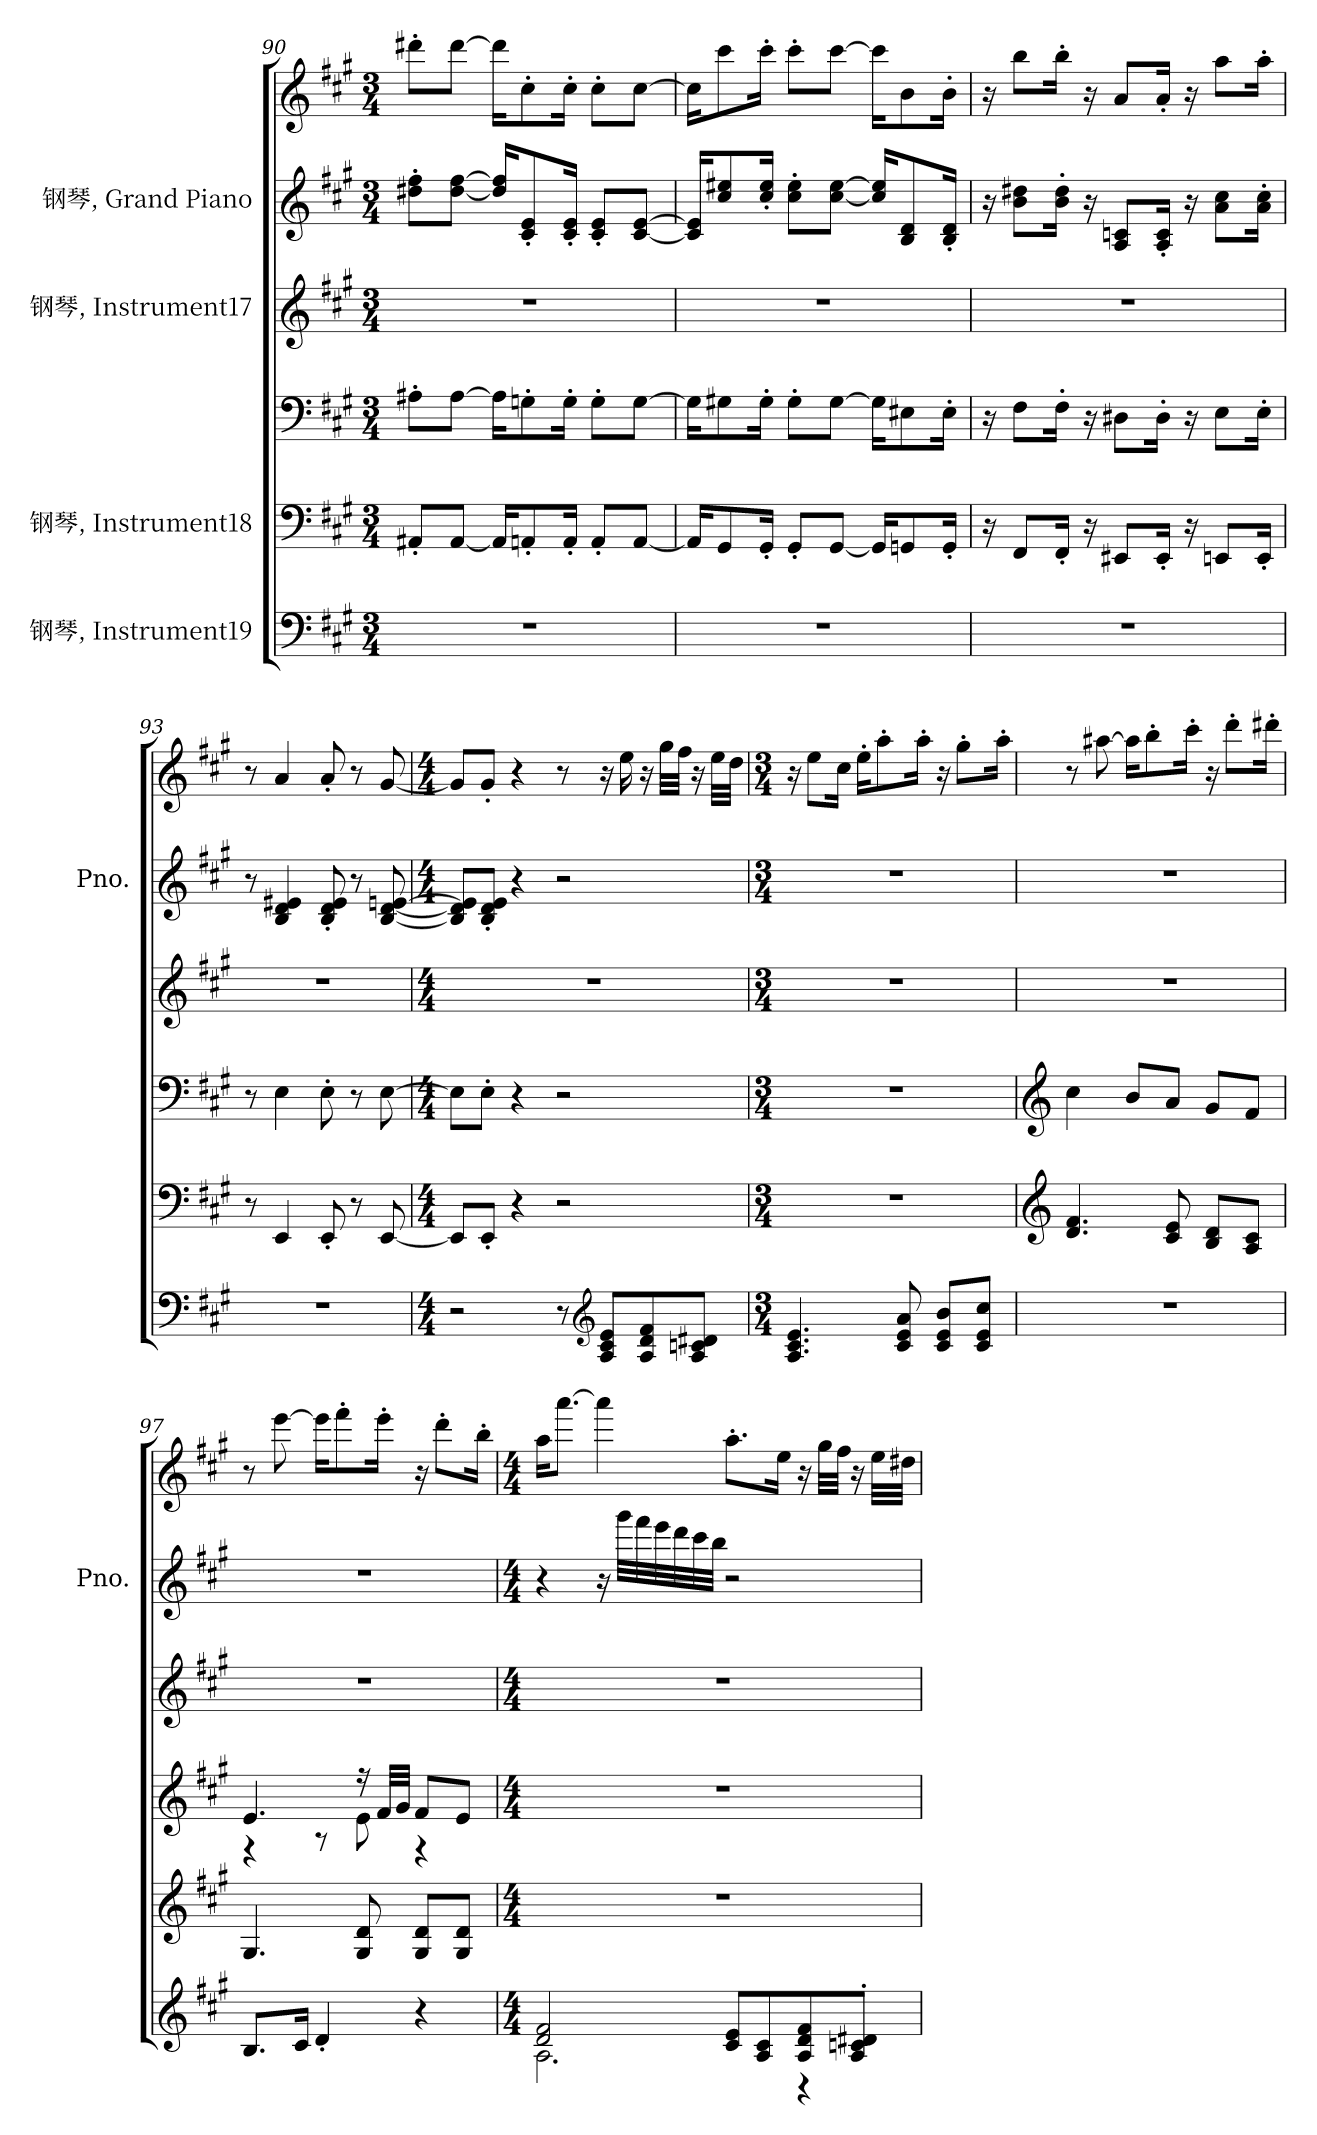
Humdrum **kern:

**kern	**kern	**kern	**kern	**kern	**kern
*part4	*part3	*part3	*part2	*part1	*part1
*staff6	*staff5	*staff4	*staff3	*staff2	*staff1
*I"钢琴, Instrument19	*I"钢琴, Instrument18	*	*I"钢琴, Instrument17	*I"钢琴, Grand Piano	*
*	*	*	*	*I'Pno.	*
*clefF4	*clefF4	*clefF4	*clefG2	*clefG2	*clefG2
*k[f#c#g#]	*k[f#c#g#]	*k[f#c#g#]	*k[f#c#g#]	*k[f#c#g#]	*k[f#c#g#]
*M3/4	*M3/4	*M3/4	*M3/4	*M3/4	*M3/4
=90	=90	=90	=90	=90	=90
2.r	8AA#X'/L	8A#X'\L	2.r	8dd#X\' 8ff#\'L	8ddd#X'\L
*	*	*	*	*	*MM69
.	[8AA#/J	[8A#\J	.	[8dd#\ [8ff#\J	[8ddd#\J
*	*	*	*	*	*MM66
.	16AA#/KL]	16A#\KL]	.	16dd#/] 16ff#/]KL	16ddd#\KL]
.	8AAn'/	8Gn'\	.	8c#/' 8e/'	8cc#'\
.	16AA'/Jk	16G'\Jk	.	16c#/' 16e/'Jk	16cc#'\Jk
*	*	*	*	*	*MM59
.	8AA'/L	8G'\L	.	8c#/' 8e/'L	8cc#'\L
*	*	*	*	*	*MM56
.	[8AA/J	[8G\J	.	[8c#/ [8e/J	[8cc#\J
!!LO:PB:g=z
=91	=91	=91	=91	=91	=91
*	*	*	*	*	*MM53
2.r	16AA/KL]	16G\KL]	2.r	16c#/] 16e/]KL	16cc#\KL]
.	8GG#/	8G#X\	.	8cc#/ 8ee#X/	8ccc#\
.	16GG#'/Jk	16G#'\Jk	.	16cc#/' 16ee#/'Jk	16ccc#'\Jk
*	*	*	*	*	*MM46
.	8GG#'/L	8G#'\L	.	8cc#\' 8ee#\'L	8ccc#'\L
.	[8GG#/J	[8G#\J	.	[8cc#\ [8ee#\J	[8ccc#\J
.	16GG#/KL]	16G#\KL]	.	16cc#/] 16ee#/]KL	16ccc#\KL]
.	8GGn/	8E#X\	.	8B/ 8d/	8b\
.	16GG'/Jk	16E#'\Jk	.	16B/' 16d/'Jk	16b'\Jk
=92	=92	=92	=92	=92	=92
2.r	16r	16r	2.r	16r	16r
.	8FF#/L	8F#\L	.	8b\ 8dd#X\L	8bb\L
.	16FF#'/Jk	16F#'\Jk	.	16b\' 16dd#\'Jk	16bb'\Jk
.	16r	16r	.	16r	16r
.	8EE#X/L	8D#X\L	.	8A/ 8cn/L	8a/L
.	16EE#'/Jk	16D#'\Jk	.	16A/' 16c/'Jk	16a'/Jk
.	16r	16r	.	16r	16r
.	8EEn/L	8E\L	.	8a\ 8cc#\L	8aa\L
.	16EE'/Jk	16E'\Jk	.	16a\' 16cc#\'Jk	16aa'\Jk
=93	=93	=93	=93	=93	=93
2.r	8r	8r	2.r	8r	8r
.	4EE/	4E\	.	4B/ 4d/ 4e#X/	4a/
.	8EE'/	8E'\	.	8B/' 8d/' 8e#/'	8a'/
.	8r	8r	.	8r	8r
.	[8EE/	[8E\	.	[8B/ [8d/ [8en/	[8g#/
!!LO:LB:g=z
=94	=94	=94	=94	=94	=94
*M4/4	*M4/4	*M4/4	*M4/4	*M4/4	*M4/4
2r	8EE/L]	8E\L]	1r	8B/] 8d/] 8e/]L	8g#/L]
.	8EE'/J	8E'\J	.	8B/' 8d/' 8e/'J	8g#'/J
.	4r	4r	.	4r	4r
8r	2r	2r	.	2r	8r
*clefG2	*	*	*	*	*
8A/ 8c#/ 8e/L	.	.	.	.	16r
*	*	*	*	*	*MM72
.	.	.	.	.	16ee\
8A/ 8d/ 8f#/	.	.	.	.	16r
.	.	.	.	.	32gg#\LLL
.	.	.	.	.	32ff#\JJJ
8A/ 8cn/ 8d#X/J	.	.	.	.	16r
.	.	.	.	.	32ee\LLL
.	.	.	.	.	32dd\JJJ
=95	=95	=95	=95	=95	=95
*M3/4	*M3/4	*M3/4	*M3/4	*M3/4	*M3/4
4.A/ 4.c#/ 4.e/	2.r	2.r	2.r	2.r	16r
.	.	.	.	.	8ee\L
.	.	.	.	.	16cc#\Jk
.	.	.	.	.	16ee'\KL
.	.	.	.	.	8aa'\
8c#/ 8e/ 8a/	.	.	.	.	.
.	.	.	.	.	16aa'\Jk
8c#/ 8e/ 8b/L	.	.	.	.	16r
.	.	.	.	.	8gg#'\L
8c#/ 8e/ 8cc#/J	.	.	.	.	.
.	.	.	.	.	16aa'\Jk
=96	=96	=96	=96	=96	=96
*	*clefG2	*clefG2	*	*	*
2.r	4.d/ 4.f#/	4cc#\	2.r	2.r	8r
.	.	.	.	.	[8aa#X\
.	.	8b/L	.	.	16aa#\KL]
.	.	.	.	.	8bb'\
.	8c#/ 8e/	8a/J	.	.	.
.	.	.	.	.	16ccc#'\Jk
.	8B/ 8d/L	8g#/L	.	.	16r
.	.	.	.	.	8ddd'\L
.	8A/ 8c#/J	8f#/J	.	.	.
.	.	.	.	.	16ddd#X'\Jk
!!LO:PB:g=z
=97	=97	=97	=97	=97	=97
*	*	*^	*	*	*
8.B/L	4.G#/	4.e/	4r	2.r	2.r	8r
.	.	.	.	.	.	[8eee\
16c#/Jk	.	.	.	.	.	.
4d'/	.	.	8r	.	.	16eee\KL]
.	.	.	.	.	.	8fff#'\
.	8G#/ 8d/	16r	8e\	.	.	.
.	.	32f#/LLL	.	.	.	16eee'\Jk
.	.	32g#/JJJ	.	.	.	.
4r	8G#/ 8d/L	8f#/L	4r	.	.	16r
.	.	.	.	.	.	8ddd'\L
.	8G#/ 8d/J	8e/J	.	.	.	.
.	.	.	.	.	.	16bb'\Jk
*	*	*v	*v	*	*	*
=98	=98	=98	=98	=98	=98
*M4/4	*M4/4	*M4/4	*M4/4	*M4/4	*M4/4
*^	*	*	*	*	*
2d/ 2f#/	2.A\	1r	1r	1r	4r	16aa\KL
.	.	.	.	.	.	[8.aaa\J
.	.	.	.	.	16r	4aaa\]
.	.	.	.	.	32ggg#\LLL	.
.	.	.	.	.	32fff#\	.
.	.	.	.	.	32eee\	.
.	.	.	.	.	32ddd\	.
.	.	.	.	.	32ccc#\	.
.	.	.	.	.	32bb\JJJ	.
8c#/ 8e/L	.	.	.	.	2r	8.aa'\L
8A/ 8c#/	.	.	.	.	.	.
.	.	.	.	.	.	16ee\Jk
8A/ 8d/ 8f#/	4r	.	.	.	.	16r
.	.	.	.	.	.	32gg#\LLL
.	.	.	.	.	.	32ff#\JJJ
8A/' 8cn/' 8d#X/'J	.	.	.	.	.	16r
.	.	.	.	.	.	32ee\LLL
.	.	.	.	.	.	32dd#X\JJJ
*v	*v	*	*	*	*	*
=	=	=	=	=	=
*-	*-	*-	*-	*-	*-
